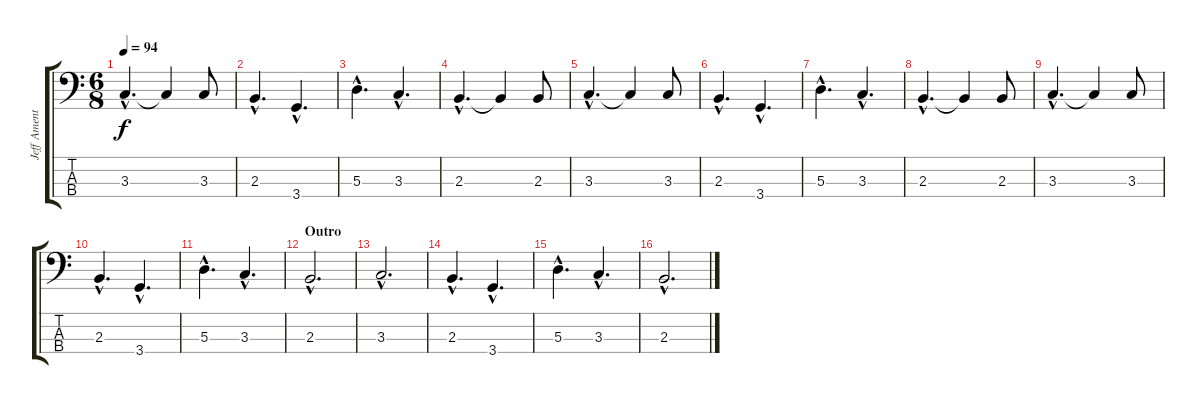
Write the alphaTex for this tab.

\track ("Jeff Ament" "Jeff Ament") {instrument electricbassfinger}
\staff {score tabs}
\tuning (G2 D2 A1 E1) {hide}
\ts (6 8)
\tempo 94
\clef f4
\ks c
3.3{hac}.4{d dy f} 3.3{t}.4 3.3.8 |
2.3{hac}.4{d} 3.4{hac}.4{d} |
\section ("" "")
5.3{hac}.4{d} 3.3{hac}.4{d} |
2.3{hac}.4{d} 2.3{t}.4 2.3.8 |
3.3{hac}.4{d} 3.3{t}.4 3.3.8 |
2.3{hac}.4{d} 3.4{hac}.4{d} |
5.3{hac}.4{d} 3.3{hac}.4{d} |
2.3{hac}.4{d} 2.3{t}.4 2.3.8 |
3.3{hac}.4{d} 3.3{t}.4 3.3.8 |
2.3{hac}.4{d} 3.4{hac}.4{d} |
5.3{hac}.4{d} 3.3{hac}.4{d} |
\section ("" "Outro")
2.3{hac}.2{d} |
3.3{hac}.2{d} |
2.3{hac}.4{d} 3.4{hac}.4{d} |
5.3{hac}.4{d} 3.3{hac}.4{d} |
2.3{hac}.2{d}
